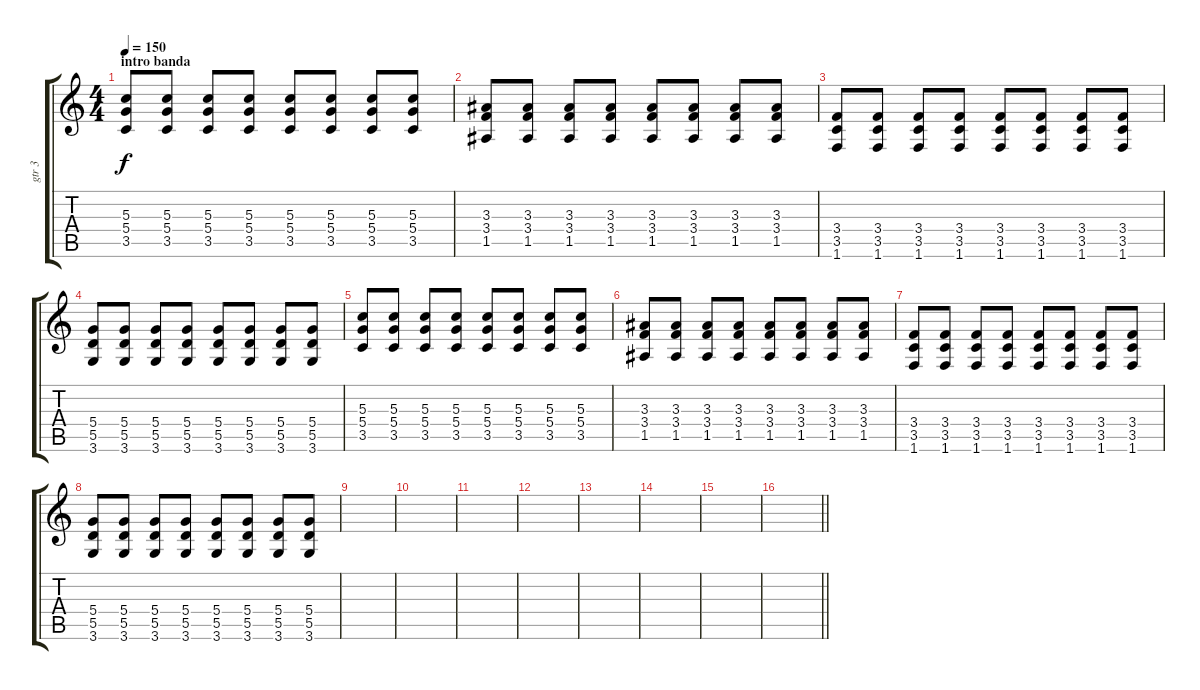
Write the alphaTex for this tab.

\track ("gtr 3" "gtr 3") {instrument overdrivenguitar}
\staff {score tabs}
\tuning (E4 B3 G3 D3 A2 E2) {hide}
\ts (4 4)
\section ("" "intro banda")
\tempo 150
\clef g2
\ks c
(5.3 5.4 3.5).8{dy f} (5.3 5.4 3.5).8 (5.3 5.4 3.5).8 (5.3 5.4 3.5).8 (5.3 5.4 3.5).8 (5.3 5.4 3.5).8 (5.3 5.4 3.5).8 (5.3 5.4 3.5).8 |
(3.3 3.4 1.5).8 (3.3 3.4 1.5).8 (3.3 3.4 1.5).8 (3.3 3.4 1.5).8 (3.3 3.4 1.5).8 (3.3 3.4 1.5).8 (3.3 3.4 1.5).8 (3.3 3.4 1.5).8 |
(3.4 3.5 1.6).8 (3.4 3.5 1.6).8 (3.4 3.5 1.6).8 (3.4 3.5 1.6).8 (3.4 3.5 1.6).8 (3.4 3.5 1.6).8 (3.4 3.5 1.6).8 (3.4 3.5 1.6).8 |
(5.4 5.5 3.6).8 (5.4 5.5 3.6).8 (5.4 5.5 3.6).8 (5.4 5.5 3.6).8 (5.4 5.5 3.6).8 (5.4 5.5 3.6).8 (5.4 5.5 3.6).8 (5.4 5.5 3.6).8 |
(5.3 5.4 3.5).8 (5.3 5.4 3.5).8 (5.3 5.4 3.5).8 (5.3 5.4 3.5).8 (5.3 5.4 3.5).8 (5.3 5.4 3.5).8 (5.3 5.4 3.5).8 (5.3 5.4 3.5).8 |
(3.3 3.4 1.5).8 (3.3 3.4 1.5).8 (3.3 3.4 1.5).8 (3.3 3.4 1.5).8 (3.3 3.4 1.5).8 (3.3 3.4 1.5).8 (3.3 3.4 1.5).8 (3.3 3.4 1.5).8 |
(3.4 3.5 1.6).8 (3.4 3.5 1.6).8 (3.4 3.5 1.6).8 (3.4 3.5 1.6).8 (3.4 3.5 1.6).8 (3.4 3.5 1.6).8 (3.4 3.5 1.6).8 (3.4 3.5 1.6).8 |
(5.4 5.5 3.6).8 (5.4 5.5 3.6).8 (5.4 5.5 3.6).8 (5.4 5.5 3.6).8 (5.4 5.5 3.6).8 (5.4 5.5 3.6).8 (5.4 5.5 3.6).8 (5.4 5.5 3.6).8 |
|
|
|
|
|
|
|
\barLineRight lightlight
